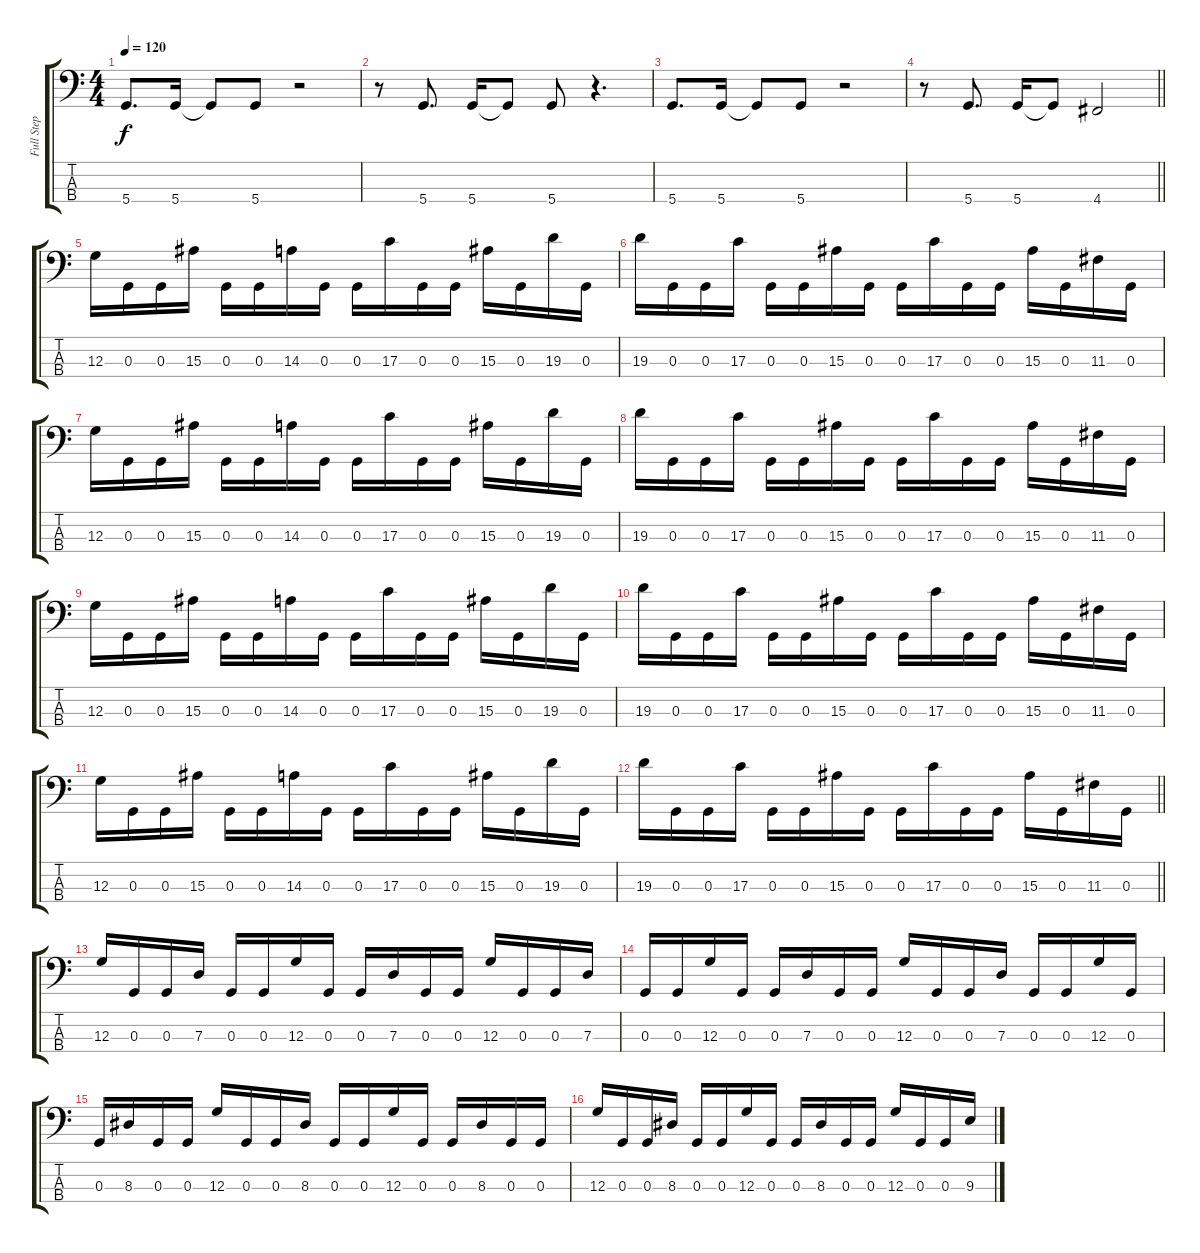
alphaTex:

\track ("Full Step Down Bass (DGCF)" "Full Step ") {mute instrument overdrivenguitar}
\staff {score tabs}
\tuning (F2 C2 G1 D1) {hide}
\ts (4 4)
\tempo 120
\clef f4
\ks c
5.4.8{d dy f} 5.4.16 5.4{t}.8 5.4.8 r.2 |
r.8 5.4.8{d} 5.4.16 5.4{t}.8 5.4.8 r.4{d} |
5.4.8{d} 5.4.16 5.4{t}.8 5.4.8 r.2 |
\barLineRight lightlight
r.8 5.4.8{d} 5.4.16 5.4{t}.8 4.4.2 |
12.3.16 0.3.16 0.3.16 15.3.16 0.3.16 0.3.16 14.3.16 0.3.16 0.3.16 17.3.16 0.3.16 0.3.16 15.3.16 0.3.16 19.3.16 0.3.16 |
19.3.16 0.3.16 0.3.16 17.3.16 0.3.16 0.3.16 15.3.16 0.3.16 0.3.16 17.3.16 0.3.16 0.3.16 15.3.16 0.3.16 11.3.16 0.3.16 |
12.3.16 0.3.16 0.3.16 15.3.16 0.3.16 0.3.16 14.3.16 0.3.16 0.3.16 17.3.16 0.3.16 0.3.16 15.3.16 0.3.16 19.3.16 0.3.16 |
19.3.16 0.3.16 0.3.16 17.3.16 0.3.16 0.3.16 15.3.16 0.3.16 0.3.16 17.3.16 0.3.16 0.3.16 15.3.16 0.3.16 11.3.16 0.3.16 |
12.3.16 0.3.16 0.3.16 15.3.16 0.3.16 0.3.16 14.3.16 0.3.16 0.3.16 17.3.16 0.3.16 0.3.16 15.3.16 0.3.16 19.3.16 0.3.16 |
19.3.16 0.3.16 0.3.16 17.3.16 0.3.16 0.3.16 15.3.16 0.3.16 0.3.16 17.3.16 0.3.16 0.3.16 15.3.16 0.3.16 11.3.16 0.3.16 |
12.3.16 0.3.16 0.3.16 15.3.16 0.3.16 0.3.16 14.3.16 0.3.16 0.3.16 17.3.16 0.3.16 0.3.16 15.3.16 0.3.16 19.3.16 0.3.16 |
\barLineRight lightlight
19.3.16 0.3.16 0.3.16 17.3.16 0.3.16 0.3.16 15.3.16 0.3.16 0.3.16 17.3.16 0.3.16 0.3.16 15.3.16 0.3.16 11.3.16 0.3.16 |
12.3.16 0.3.16 0.3.16 7.3.16 0.3.16 0.3.16 12.3.16 0.3.16 0.3.16 7.3.16 0.3.16 0.3.16 12.3.16 0.3.16 0.3.16 7.3.16 |
0.3.16 0.3.16 12.3.16 0.3.16 0.3.16 7.3.16 0.3.16 0.3.16 12.3.16 0.3.16 0.3.16 7.3.16 0.3.16 0.3.16 12.3.16 0.3.16 |
0.3.16 8.3.16 0.3.16 0.3.16 12.3.16 0.3.16 0.3.16 8.3.16 0.3.16 0.3.16 12.3.16 0.3.16 0.3.16 8.3.16 0.3.16 0.3.16 |
12.3.16 0.3.16 0.3.16 8.3.16 0.3.16 0.3.16 12.3.16 0.3.16 0.3.16 8.3.16 0.3.16 0.3.16 12.3.16 0.3.16 0.3.16 9.3.16
